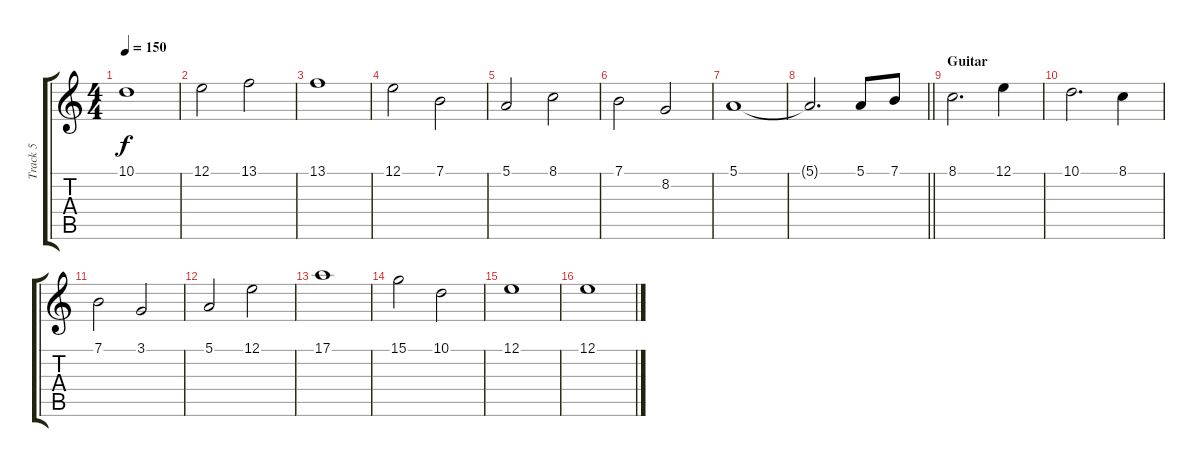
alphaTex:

\track ("Track 5" "Track 5") {instrument piccolo}
\staff {score tabs}
\tuning (E4 B3 G3 D3 A2 E2) {hide}
\ts (4 4)
\tempo 150
\clef g2
\ks c
10.1.1{dy f} |
12.1.2 13.1.2 |
13.1.1 |
12.1.2 7.1.2 |
5.1.2 8.1.2 |
7.1.2 8.2.2 |
5.1.1 |
\barLineRight lightlight
5.1{t}.2{d} 5.1.8 7.1.8 |
\section ("" "Guitar")
8.1.2{d} 12.1.4 |
10.1.2{d} 8.1.4 |
7.1.2 3.1.2 |
5.1.2 12.1.2 |
17.1.1 |
15.1.2 10.1.2 |
12.1.1 |
12.1.1
